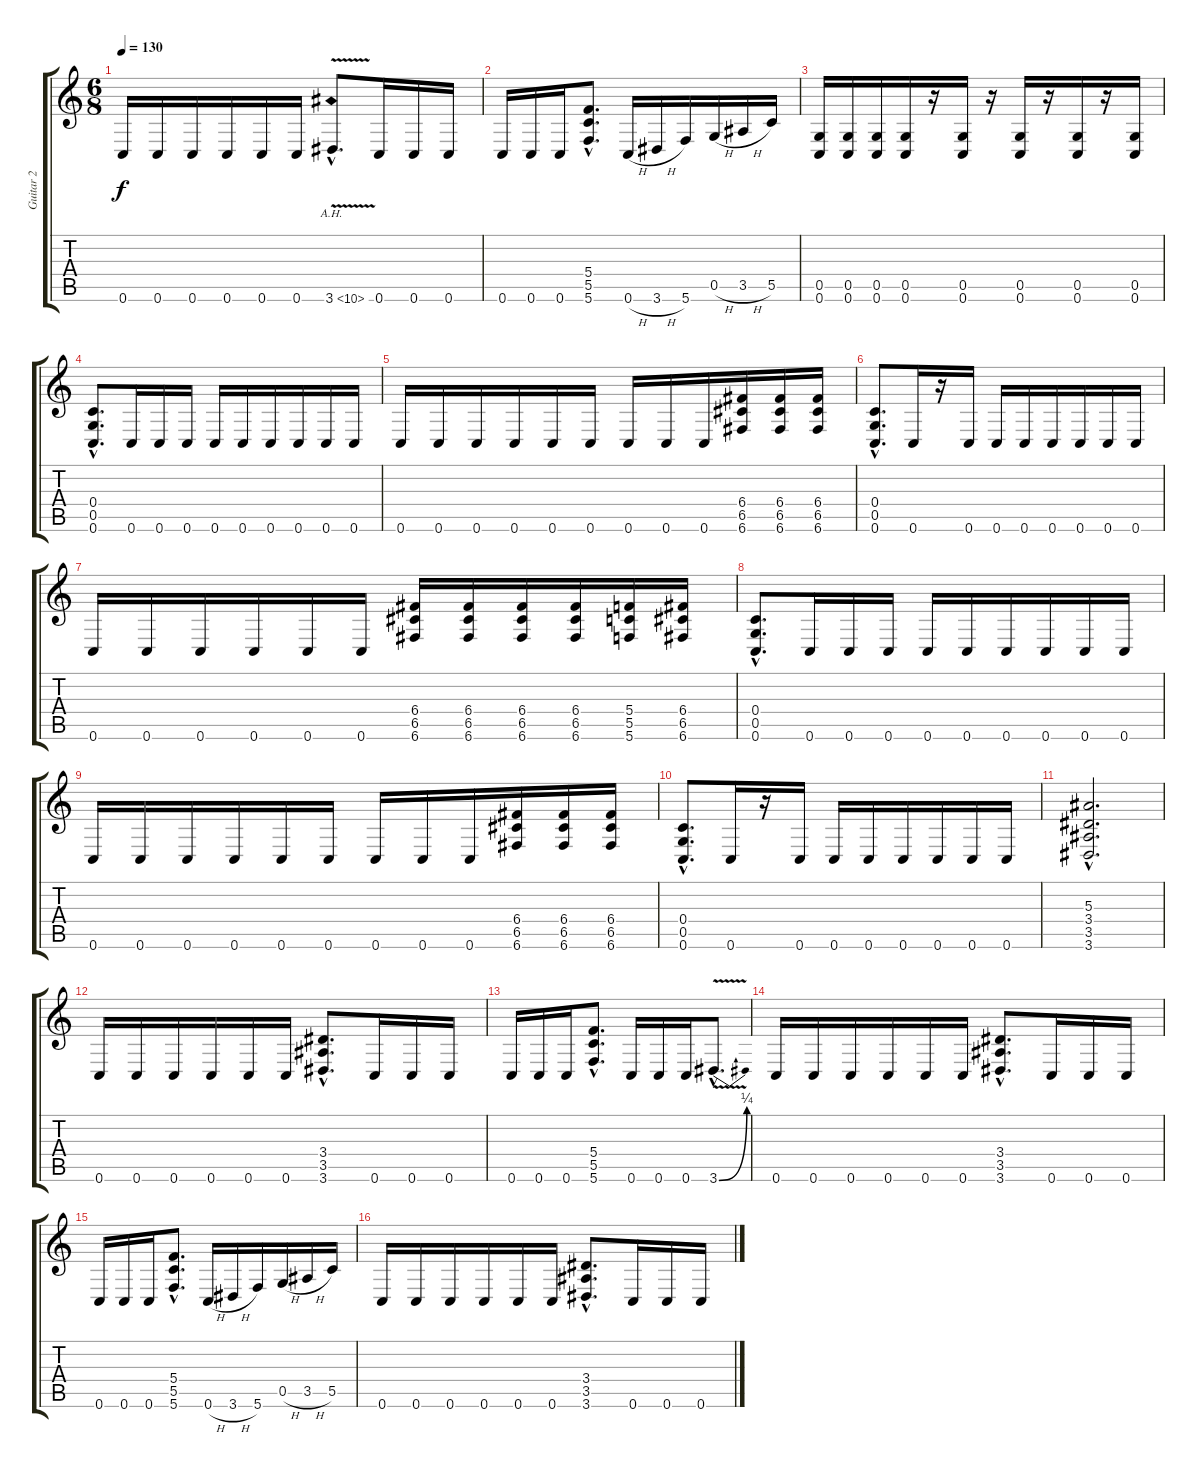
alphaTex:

\track ("Guitar 2" "Guitar 2") {instrument distortionguitar}
\staff {score tabs}
\tuning (D4 A3 F3 C3 G2 C2) {hide}
\ts (6 8)
\tempo 130
\clef g2
\ks c
0.6.16{dy f} 0.6.16 0.6.16 0.6.16 0.6.16 0.6.16 3.6{ah 7 v hac}.8{d} 0.6.16 0.6.16 0.6.16 |
0.6.16 0.6.16 0.6.16 (5.4{hac} 5.5{hac} 5.6{hac}).8{d} 0.6{h}.16 3.6{h}.16 5.6.16 0.5{h}.16 3.5{h}.16 5.5.16 |
(0.5 0.6).16 (0.5 0.6).16 (0.5 0.6).16 (0.5 0.6).16 r.16 (0.5 0.6).16 r.16 (0.5 0.6).16 r.16 (0.5 0.6).16 r.16 (0.5 0.6).16 |
\section ("" "")
(0.4{hac} 0.5{hac} 0.6{hac}).8{d} 0.6.16 0.6.16 0.6.16 0.6.16 0.6.16 0.6.16 0.6.16 0.6.16 0.6.16 |
0.6.16 0.6.16 0.6.16 0.6.16 0.6.16 0.6.16 0.6.16 0.6.16 0.6.16 (6.4 6.5 6.6).16 (6.4 6.5 6.6).16 (6.4 6.5 6.6).16 |
(0.4{hac} 0.5{hac} 0.6{hac}).8{d} 0.6.16 r.16 0.6.16 0.6.16 0.6.16 0.6.16 0.6.16 0.6.16 0.6.16 |
0.6.16 0.6.16 0.6.16 0.6.16 0.6.16 0.6.16 (6.4 6.5 6.6).16 (6.4 6.5 6.6).16 (6.4 6.5 6.6).16 (6.4 6.5 6.6).16 (5.4 5.5 5.6).16 (6.4 6.5 6.6).16 |
(0.4{hac} 0.5{hac} 0.6{hac}).8{d} 0.6.16 0.6.16 0.6.16 0.6.16 0.6.16 0.6.16 0.6.16 0.6.16 0.6.16 |
0.6.16 0.6.16 0.6.16 0.6.16 0.6.16 0.6.16 0.6.16 0.6.16 0.6.16 (6.4 6.5 6.6).16 (6.4 6.5 6.6).16 (6.4 6.5 6.6).16 |
(0.4{hac} 0.5{hac} 0.6{hac}).8{d} 0.6.16 r.16 0.6.16 0.6.16 0.6.16 0.6.16 0.6.16 0.6.16 0.6.16 |
(5.3{hac} 3.4{hac} 3.5{hac} 3.6{hac}).2{d} |
\section ("" "")
0.6.16 0.6.16 0.6.16 0.6.16 0.6.16 0.6.16 (3.4{hac} 3.5{hac} 3.6{hac}).8{d} 0.6.16 0.6.16 0.6.16 |
0.6.16 0.6.16 0.6.16 (5.4{hac} 5.5{hac} 5.6{hac}).8{d} 0.6.16 0.6.16 0.6.16 3.6{be (bend 0 0 60 1) v hac}.8{d} |
0.6.16 0.6.16 0.6.16 0.6.16 0.6.16 0.6.16 (3.4{hac} 3.5{hac} 3.6{hac}).8{d} 0.6.16 0.6.16 0.6.16 |
0.6.16 0.6.16 0.6.16 (5.4{hac} 5.5{hac} 5.6{hac}).8{d} 0.6{h}.16 3.6{h}.16 5.6.16 0.5{h}.16 3.5{h}.16 5.5.16 |
0.6.16 0.6.16 0.6.16 0.6.16 0.6.16 0.6.16 (3.4{hac} 3.5{hac} 3.6{hac}).8{d} 0.6.16 0.6.16 0.6.16
